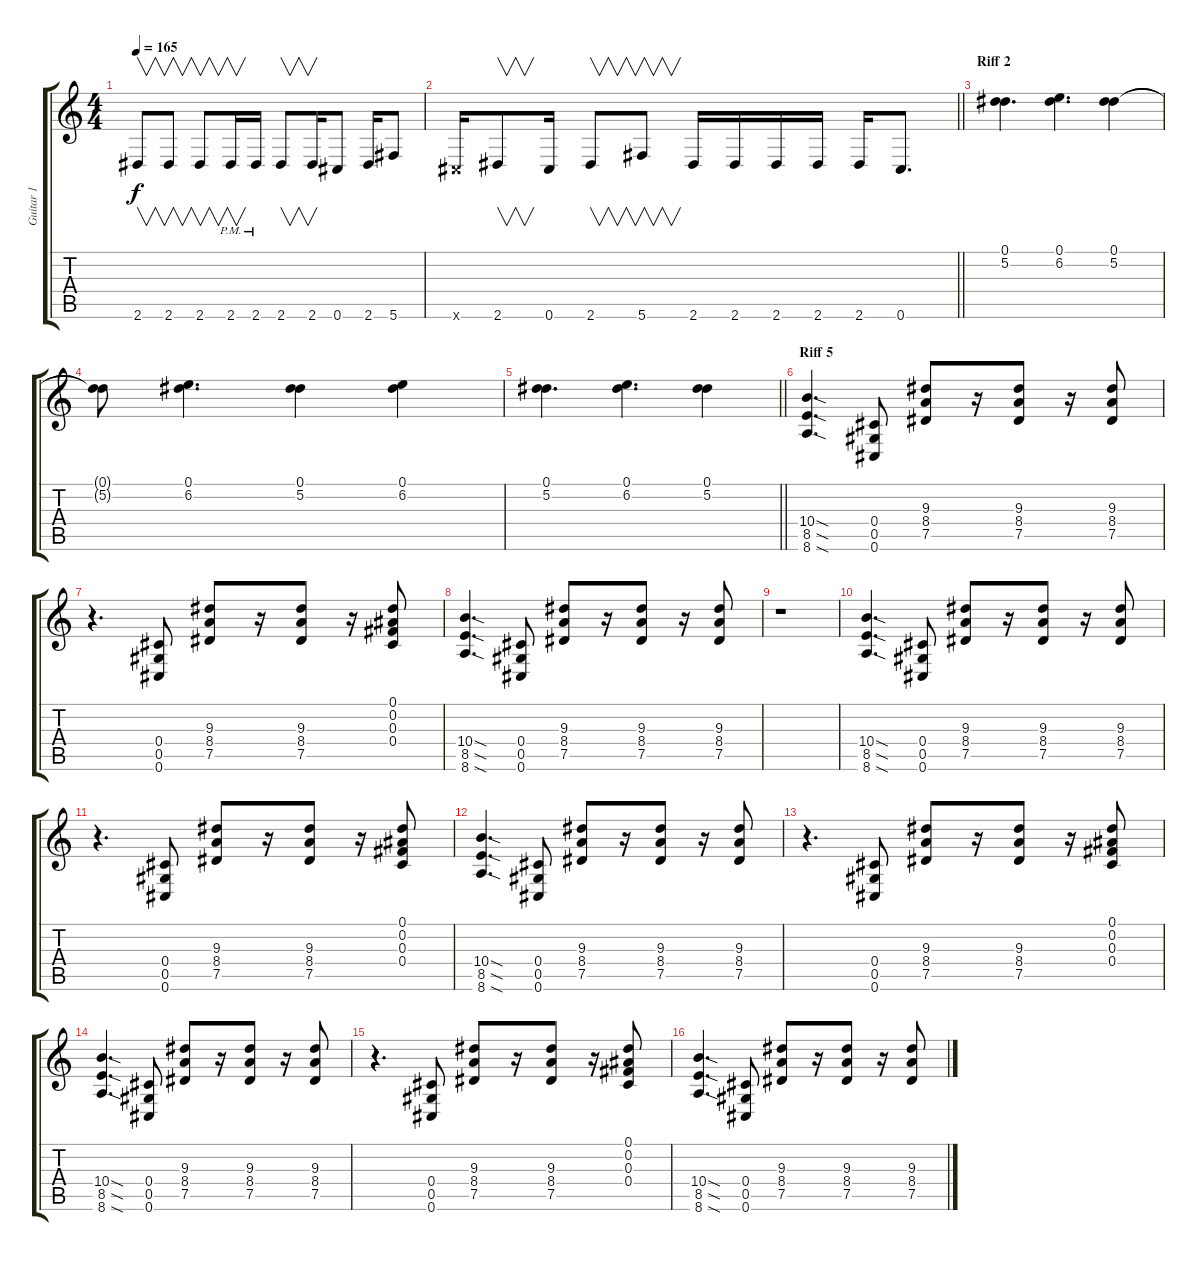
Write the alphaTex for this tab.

\track ("Guitar 1" "Guitar 1") {instrument distortionguitar}
\staff {score tabs}
\tuning (Eb4 Bb3 Gb3 Db3 Ab2 Db2) {hide}
\ts (4 4)
\tempo 165
\clef g2
\ks c
2.6.8{v dy f} 2.6.8{v} 2.6.8{v} 2.6{pm}.16{v} 2.6{pm}.16 2.6.8{v} 2.6.16{v} 0.6.8 2.6.16 5.6.8 |
\barLineRight lightlight
0.6{x}.16 2.6.8{v} 0.6.16 2.6.8{v} 5.6.8{v} 2.6.16 2.6.16 2.6.16 2.6.16 2.6.16 0.6.8{d} |
\section ("" "Riff 2")
(0.1 5.2).4{d} (0.1 6.2).4{d} (0.1 5.2).4 |
(0.1{t} 5.2{t}).8 (0.1 6.2).4{d} (0.1 5.2).4 (0.1 6.2).4 |
\barLineRight lightlight
(0.1 5.2).4{d} (0.1 6.2).4{d} (0.1 5.2).4 |
\section ("" "Riff 5")
(10.4{sod} 8.5{sod} 8.6{sod}).4{d} (0.4 0.5 0.6).8 (9.3 8.4 7.5).8 r.16 (9.3 8.4 7.5).8 r.16 (9.3 8.4 7.5).8 |
r.4{d} (0.4 0.5 0.6).8 (9.3 8.4 7.5).8 r.16 (9.3 8.4 7.5).8 r.16 (0.1 0.2 0.3 0.4).8 |
(10.4{sod} 8.5{sod} 8.6{sod}).4{d} (0.4 0.5 0.6).8 (9.3 8.4 7.5).8 r.16 (9.3 8.4 7.5).8 r.16 (9.3 8.4 7.5).8 |
r.1 |
(10.4{sod} 8.5{sod} 8.6{sod}).4{d} (0.4 0.5 0.6).8 (9.3 8.4 7.5).8 r.16 (9.3 8.4 7.5).8 r.16 (9.3 8.4 7.5).8 |
r.4{d} (0.4 0.5 0.6).8 (9.3 8.4 7.5).8 r.16 (9.3 8.4 7.5).8 r.16 (0.1 0.2 0.3 0.4).8 |
(10.4{sod} 8.5{sod} 8.6{sod}).4{d} (0.4 0.5 0.6).8 (9.3 8.4 7.5).8 r.16 (9.3 8.4 7.5).8 r.16 (9.3 8.4 7.5).8 |
r.4{d} (0.4 0.5 0.6).8 (9.3 8.4 7.5).8 r.16 (9.3 8.4 7.5).8 r.16 (0.1 0.2 0.3 0.4).8 |
(10.4{sod} 8.5{sod} 8.6{sod}).4{d} (0.4 0.5 0.6).8 (9.3 8.4 7.5).8 r.16 (9.3 8.4 7.5).8 r.16 (9.3 8.4 7.5).8 |
r.4{d} (0.4 0.5 0.6).8 (9.3 8.4 7.5).8 r.16 (9.3 8.4 7.5).8 r.16 (0.1 0.2 0.3 0.4).8 |
(10.4{sod} 8.5{sod} 8.6{sod}).4{d} (0.4 0.5 0.6).8 (9.3 8.4 7.5).8 r.16 (9.3 8.4 7.5).8 r.16 (9.3 8.4 7.5).8
